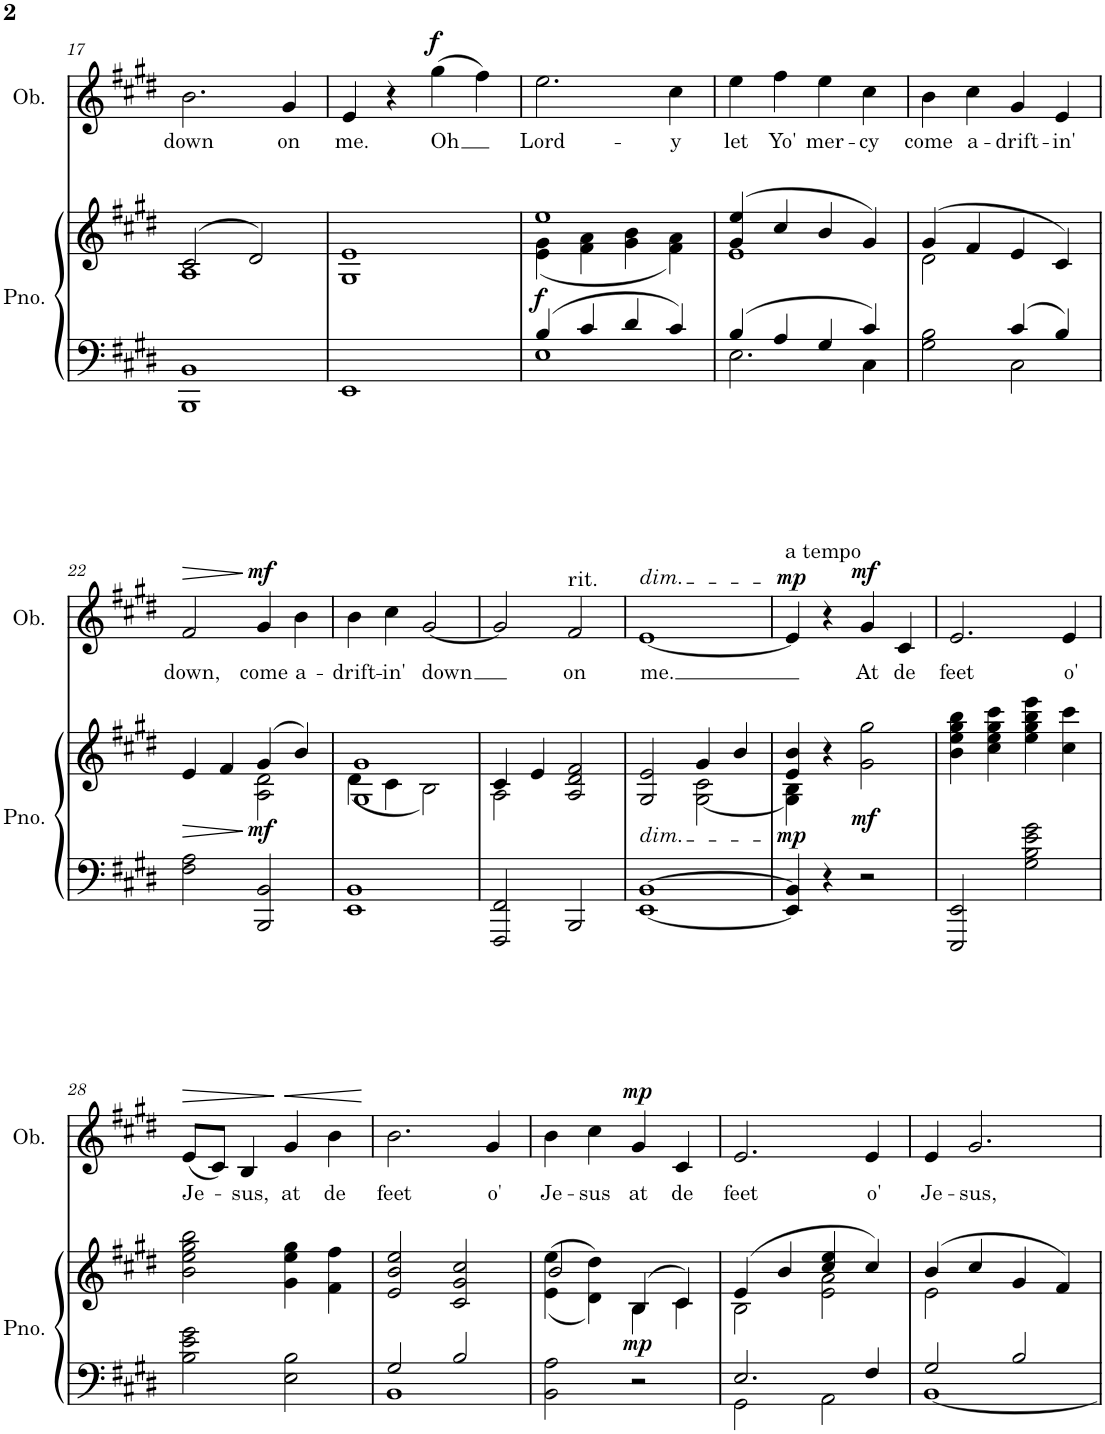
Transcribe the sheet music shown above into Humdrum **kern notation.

**kern	**kern	**dynam	**kern	**text	**dynam
*part2	*part2	*part2	*part1	*part1	*part1
*staff3	*staff2	*staff2/3	*staff1	*staff1	*staff1
*I"Piano	*	*	*I"Oboe	*	*
*I'Pno.	*	*	*I'Ob.	*	*
!!LO:PB:g=z
*clefF4	*clefG2	*	*clefG2	*	*
*k[f#c#g#d#]	*k[f#c#g#d#]	*	*k[f#c#g#d#]	*	*
*M4/4	*M4/4	*	*M4/4	*	*
=17	=17	=17	=17	=17	=17
*	*^	*	*	*	*
!	!	!	!	!	!LO:LY:b	!
1BBB 1BB	(2c#/	1A	.	2.b\	down	.
.	2d#/)	.	.	.	.	.
!	!	!	!	!	!LO:LY:b	!
.	.	.	.	4g#/	on	.
*	*v	*v	*	*	*	*
=18	=18	=18	=18	=18	=18
!	!	!	!	!LO:LY:b	!
1EE	1G# 1e	.	4e/	me.	.
.	.	.	4r	.	.
!	!	!	!	!LO:LY:b	!LO:DY:a
.	.	.	(4gg#\	Oh	f
.	.	.	4ff#\)	.	.
=19	=19	=19	=19	=19	=19
*^	*^	*	*	*	*
!	!	!	!	!LO:DY:b	!	!LO:LY:b	!
4B/	1E	1ee	(4e\ 4g#\	f	2.ee\	Lord-	.
4c#/	.	.	4f#\ 4a\	.	.	.	.
4d#/	.	.	4g#\ 4b\	.	.	.	.
!	!	!	!	!	!	!LO:LY:b	!
4c#/	.	.	4f#\ 4a\)	.	4cc#\	-y	.
=20	=20	=20	=20	=20	=20	=20	=20
!	!	!	!	!	!	!LO:LY:b	!
4B/	2.E\	(4g#/ 4ee/	1e	.	4ee\	let	.
!	!	!	!	!	!	!LO:LY:b	!
4A/	.	4cc#/	.	.	4ff#\	Yo'	.
!	!	!	!	!	!	!LO:LY:b	!
4G#/	.	4b/	.	.	4ee\	mer-	.
!	!	!	!	!	!	!LO:LY:b	!
4c#/	4C#\	4g#/)	.	.	4cc#\	-cy	.
=21	=21	=21	=21	=21	=21	=21	=21
!	!	!	!	!	!	!LO:LY:b	!
2G#\ 2B\	2ryy	(4g#/	2d#\	.	4b\	come	.
!	!	!	!	!	!	!LO:LY:b	!
.	.	4f#/	.	.	4cc#\	a-	.
!	!	!	!	!	!	!LO:LY:b	!
4c#/	2C#\	4e/	2ryy	.	4g#/	-drift-	.
!	!	!	!	!	!	!LO:LY:b	!
4B/	.	4c#/)	.	.	4e/	-in'	.
*v	*v	*	*	*	*	*	*
!!LO:LB:g=z
=22	=22	=22	=22	=22	=22	=22
!	!	!	!LO:HP:b	!	!LO:LY:b	!LO:HP:b
2F#\ 2A\	4e/	2ryy	>	2f#/	down,	>
.	4f#/	.	.	.	.	.
!	!	!	!LO:DY:n=1:b	!	!LO:LY:b	!LO:DY:n=1:a
2BBB/ 2BB/	(4g#/	2A\ 2d#\	] mf	4g#/	come	] mf
!	!	!	!	!	!LO:LY:b	!
.	4b/)	.	.	4b\	a-	.
=23	=23	=23	=23	=23	=23	=23
!	!	!	!	!	!LO:LY:b	!
1EE 1BB	1G# 1g#	(4d#\	.	4b\	-drift-	.
!	!	!	!	!	!LO:LY:b	!
.	.	4c#\	.	4cc#\	-in'	.
!	!	!	!	!	!LO:LY:b	!
.	.	2B\)	.	[2g#/	down	.
=24	=24	=24	=24	=24	=24	=24
2FFF#/ 2FF#/	4c#/	2A\	.	2g#/]	.	.
.	4e/	.	.	.	.	.
!	!	!	!	!LO:TX:a:t=rit.	!	!
!	!	!	!	!	!LO:LY:b	!
2BBB/	2A/ 2d#/ 2f#/	2ryy	.	2f#/	on	.
=25	=25	=25	=25	=25	=25	=25
!	!	!	!	!LO:TX:a:i:t=dim.	!	!
!	!LO:TX:b:i:t=dim.	!	!	!	!	!
!	!	!	!	!	!LO:LY:b	!
[1EE [1BB	2G#/ 2e/	2ryy	.	[1e	me.	.
.	4g#/	[2G#\ 2c#\	.	.	.	.
.	4b/	.	.	.	.	.
=26	=26	=26	=26	=26	=26	=26
!	!	!	!	!LO:TX:a:t=a tempo	!	!
!	!	!	!LO:DY:b	!	!	!LO:DY:a
4EE/] 4BB/]	4e/ 4b/	4G#\] 4B\	mp	4e/]	.	mp
4r	4r	2.ryy	.	4r	.	.
!	!	!	!LO:DY:b	!	!LO:LY:b	!LO:DY:a
2r	2g#\ 2gg#\	.	mf	4g#/	At	mf
!	!	!	!	!	!LO:LY:b	!
.	.	.	.	4c#/	de	.
*	*v	*v	*	*	*	*
=27	=27	=27	=27	=27	=27
!	!	!	!	!LO:LY:b	!
2EEE/ 2EE/	4b\ 4ee\ 4gg#\ 4bb\	.	2.e/	feet	.
.	4cc#\ 4ee\ 4gg#\ 4ccc#\	.	.	.	.
2G#\ 2B\ 2e\ 2g#\	4ee\ 4gg#\ 4bb\ 4eee\	.	.	.	.
!	!	!	!	!LO:LY:b	!
.	4cc#\ 4ccc#\	.	4e/	o'	.
!!LO:LB:g=z
=28	=28	=28	=28	=28	=28
!	!	!	!	!LO:LY:b	!LO:HP:b
2B\ 2e\ 2g#\	2b\ 2ee\ 2gg#\ 2bb\	.	(8e/L	Je-	>
.	.	.	8c#/J)	.	.
!	!	!	!	!LO:LY:b	!
.	.	.	4B/	-sus,	.
!	!	!	!	!LO:LY:b	!LO:HP:n=1:b
2E\ 2B\	4g#\ 4ee\ 4gg#\	.	4g#/	at	] <
!	!	!	!	!LO:LY:b	!
.	4f#\ 4ff#\	.	4b\	de	.
.	.	.	.	.	[
=29	=29	=29	=29	=29	=29
*^	*	*	*	*	*
!	!	!	!	!	!LO:LY:b	!
2G#/	1BB	2e/ 2b/ 2ee/	.	2.b\	feet	.
2B/	.	2c#/ 2g#/ 2cc#/	.	.	.	.
!	!	!	!	!	!LO:LY:b	!
.	.	.	.	4g#/	o'	.
*v	*v	*	*	*	*	*
=30	=30	=30	=30	=30	=30
*	*^	*	*	*	*
!	!	!	!	!	!LO:LY:b	!
2BB\ 2A\	2b/	(>(4e\ 4ee\	.	4b\	Je-	.
!	!	!	!	!	!LO:LY:b	!
.	.	4d#\ 4dd#\))	.	4cc#\	-sus	.
!	!	!	!LO:DY:b	!	!LO:LY:b	!LO:DY:a
2r	(4B/	4B\	mp	4g#/	at	mp
!	!	!	!	!	!LO:LY:b	!
.	4c#/)	4c#\	.	4c#/	de	.
=31	=31	=31	=31	=31	=31	=31
*^	*	*	*	*	*	*
!	!	!	!	!	!	!LO:LY:b	!
2.E/	2GG#\	(4e/	2B\	.	2.e/	feet	.
.	.	4b/	.	.	.	.	.
.	2AA\	4cc#/ 4ee/	2e\ 2a\	.	.	.	.
!	!	!	!	!	!	!LO:LY:b	!
4F#/	.	4cc#/)	.	.	4e/	o'	.
=32	=32	=32	=32	=32	=32	=32	=32
!	!	!	!	!	!	!LO:LY:b	!
2G#/	[1BB	(4b/	2e\	.	4e/	Je-	.
!	!	!	!	!	!	!LO:LY:b	!
.	.	4cc#/	.	.	2.g#/	-sus,	.
2B/	.	4g#/	2ryy	.	.	.	.
.	.	4f#/)	.	.	.	.	.
*v	*v	*	*	*	*	*	*
*	*v	*v	*	*	*	*
=	=	=	=	=	=
*-	*-	*-	*-	*-	*-
